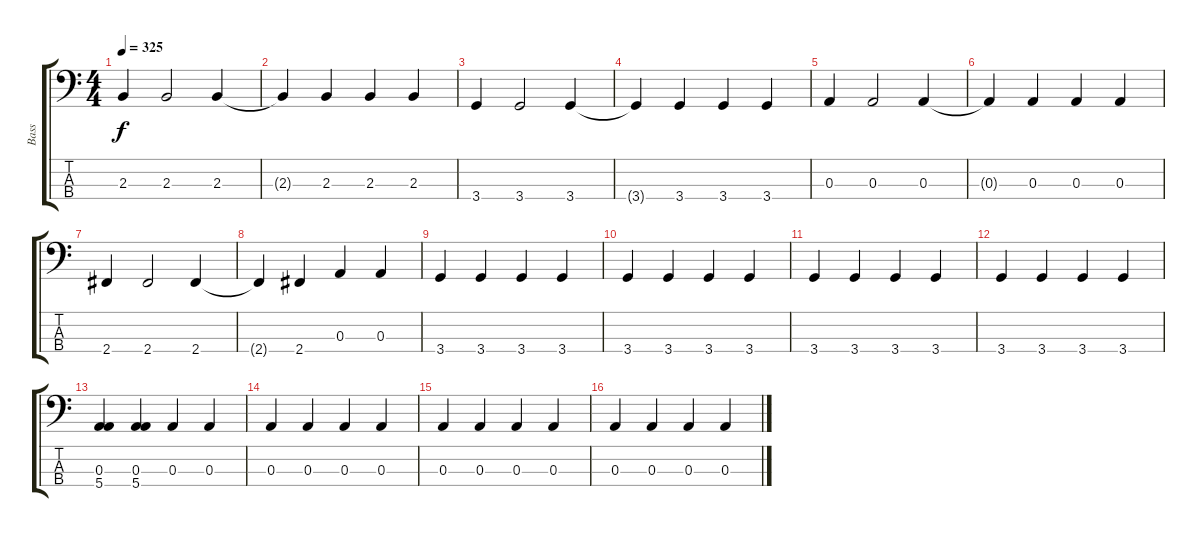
\track ("Bass" "Bass") {instrument electricbasspick}
\staff {score tabs}
\tuning (G2 D2 A1 E1) {hide}
\ts (4 4)
\tempo 325
\clef f4
\ks c
2.3.4{dy f} 2.3.2 2.3.4 |
2.3{t}.4 2.3.4 2.3.4 2.3.4 |
3.4.4 3.4.2 3.4.4 |
3.4{t}.4 3.4.4 3.4.4 3.4.4 |
0.3.4 0.3.2 0.3.4 |
0.3{t}.4 0.3.4 0.3.4 0.3.4 |
2.4.4 2.4.2 2.4.4 |
2.4{t}.4 2.4.4 0.3.4 0.3.4 |
3.4.4 3.4.4 3.4.4 3.4.4 |
3.4.4 3.4.4 3.4.4 3.4.4 |
3.4.4 3.4.4 3.4.4 3.4.4 |
3.4.4 3.4.4 3.4.4 3.4.4 |
(0.3 5.4).4 (0.3 5.4).4 0.3.4 0.3.4 |
0.3.4 0.3.4 0.3.4 0.3.4 |
0.3.4 0.3.4 0.3.4 0.3.4 |
0.3.4 0.3.4 0.3.4 0.3.4
